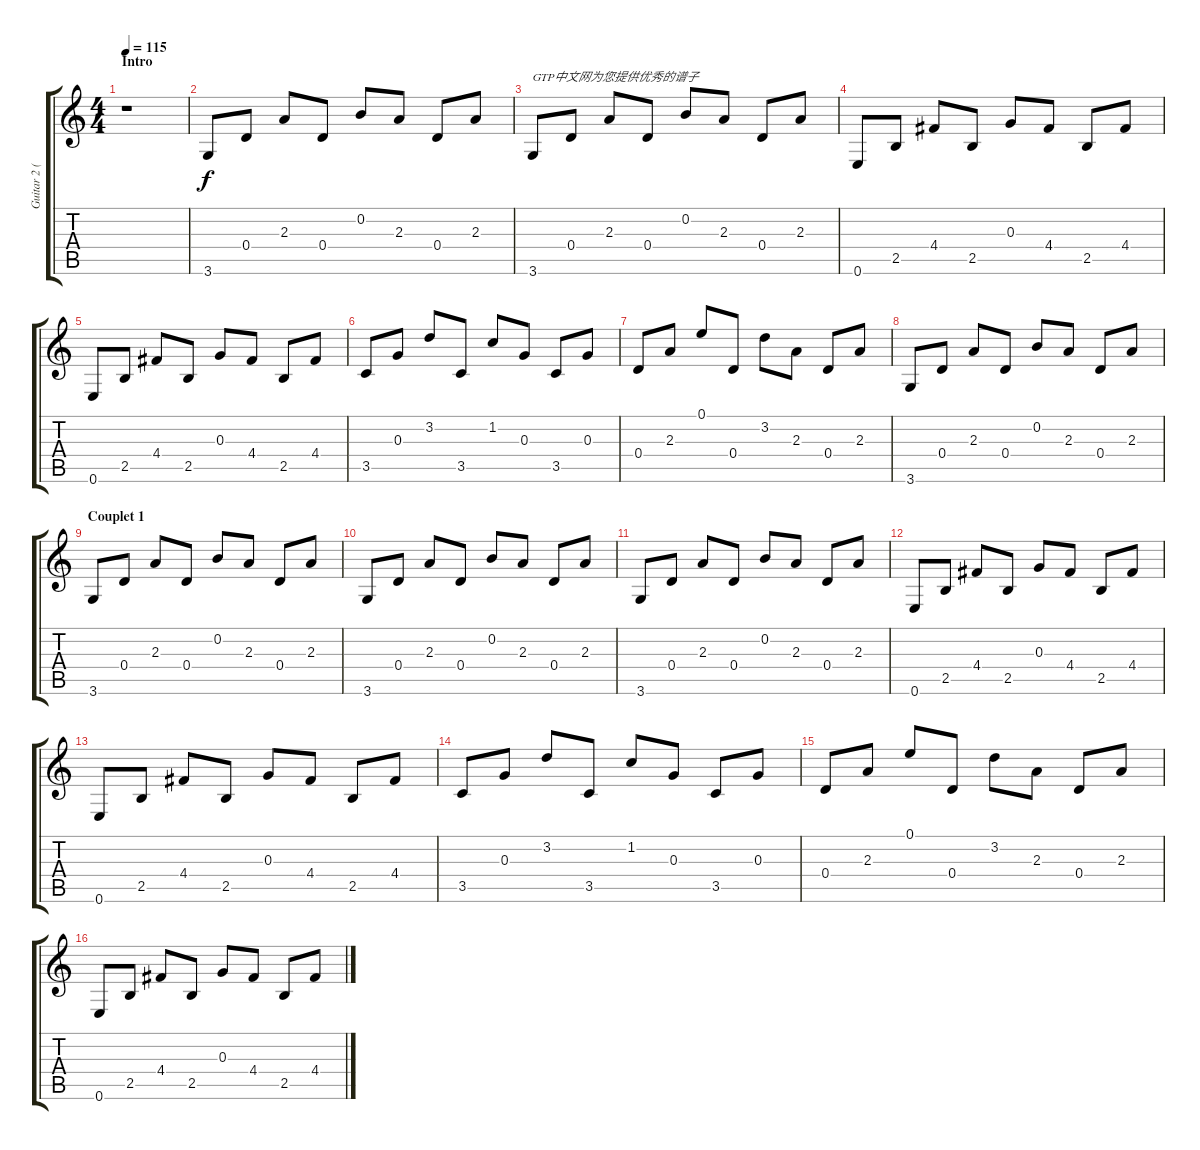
\track ("Guitar 2 (Andy)" "Guitar 2 (") {instrument electricguitarmuted}
\staff {score tabs}
\tuning (E4 B3 G3 D3 A2 E2) {hide}
\ts (4 4)
\section ("" "Intro")
\tempo 115
\clef g2
\ks c
r.1{dy f instrument electricguitarmuted} |
3.6.8 0.4.8 2.3.8 0.4.8 0.2.8 2.3.8 0.4.8 2.3.8 |
3.6.8{txt "GTP中文网为您提供优秀的谱子"} 0.4.8 2.3.8 0.4.8 0.2.8 2.3.8 0.4.8 2.3.8 |
0.6.8 2.5.8 4.4.8 2.5.8 0.3.8 4.4.8 2.5.8 4.4.8 |
0.6.8 2.5.8 4.4.8 2.5.8 0.3.8 4.4.8 2.5.8 4.4.8 |
3.5.8 0.3.8 3.2.8 3.5.8 1.2.8 0.3.8 3.5.8 0.3.8 |
0.4.8 2.3.8 0.1.8 0.4.8 3.2.8 2.3.8 0.4.8 2.3.8 |
3.6.8 0.4.8 2.3.8 0.4.8 0.2.8 2.3.8 0.4.8 2.3.8 |
\section ("" "Couplet 1")
3.6.8 0.4.8 2.3.8 0.4.8 0.2.8 2.3.8 0.4.8 2.3.8 |
3.6.8 0.4.8 2.3.8 0.4.8 0.2.8 2.3.8 0.4.8 2.3.8 |
3.6.8 0.4.8 2.3.8 0.4.8 0.2.8 2.3.8 0.4.8 2.3.8 |
0.6.8 2.5.8 4.4.8 2.5.8 0.3.8 4.4.8 2.5.8 4.4.8 |
0.6.8 2.5.8 4.4.8 2.5.8 0.3.8 4.4.8 2.5.8 4.4.8 |
3.5.8 0.3.8 3.2.8 3.5.8 1.2.8 0.3.8 3.5.8 0.3.8 |
0.4.8 2.3.8 0.1.8 0.4.8 3.2.8 2.3.8 0.4.8 2.3.8 |
0.6.8 2.5.8 4.4.8 2.5.8 0.3.8 4.4.8 2.5.8 4.4.8
